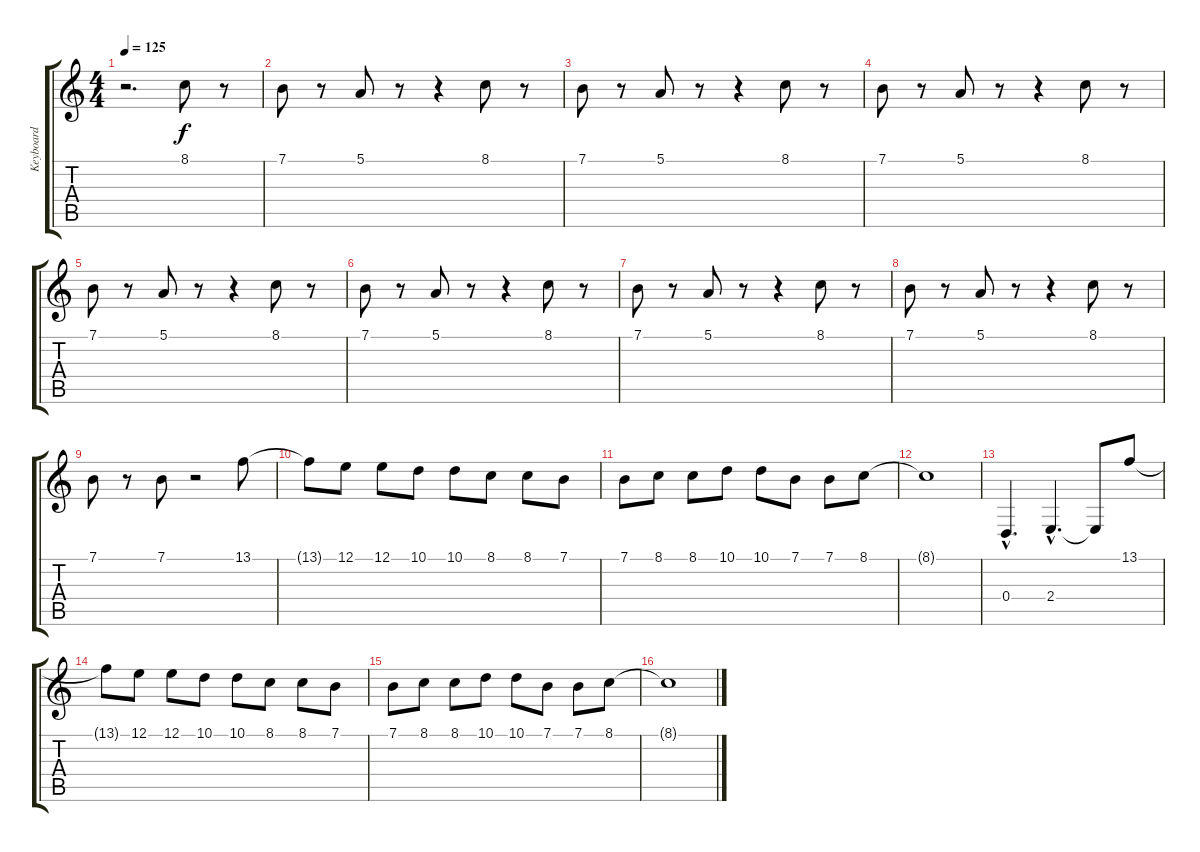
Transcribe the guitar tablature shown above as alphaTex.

\track ("Keyboard" "Keyboard") {instrument stringensemble1}
\staff {score tabs}
\tuning (E4 B3 G3 D3 A2 D2) {hide}
\ts (4 4)
\tempo 125
\clef g2
\ks c
r.2{d dy f} 8.1.8 r.8 |
7.1.8 r.8 5.1.8 r.8 r.4 8.1.8 r.8 |
7.1.8 r.8 5.1.8 r.8 r.4 8.1.8 r.8 |
7.1.8 r.8 5.1.8 r.8 r.4 8.1.8 r.8 |
7.1.8 r.8 5.1.8 r.8 r.4 8.1.8 r.8 |
7.1.8 r.8 5.1.8 r.8 r.4 8.1.8 r.8 |
7.1.8 r.8 5.1.8 r.8 r.4 8.1.8 r.8 |
7.1.8 r.8 5.1.8 r.8 r.4 8.1.8 r.8 |
7.1.8 r.8 7.1.8 r.2 13.1.8 |
13.1{t}.8 12.1.8 12.1.8 10.1.8 10.1.8 8.1.8 8.1.8 7.1.8 |
7.1.8 8.1.8 8.1.8 10.1.8 10.1.8 7.1.8 7.1.8 8.1.8 |
8.1{t}.1 |
0.4{hac}.4{d} 2.4{hac}.4{d} 2.4{t}.8 13.1.8 |
13.1{t}.8 12.1.8 12.1.8 10.1.8 10.1.8 8.1.8 8.1.8 7.1.8 |
7.1.8 8.1.8 8.1.8 10.1.8 10.1.8 7.1.8 7.1.8 8.1.8 |
8.1{t}.1
